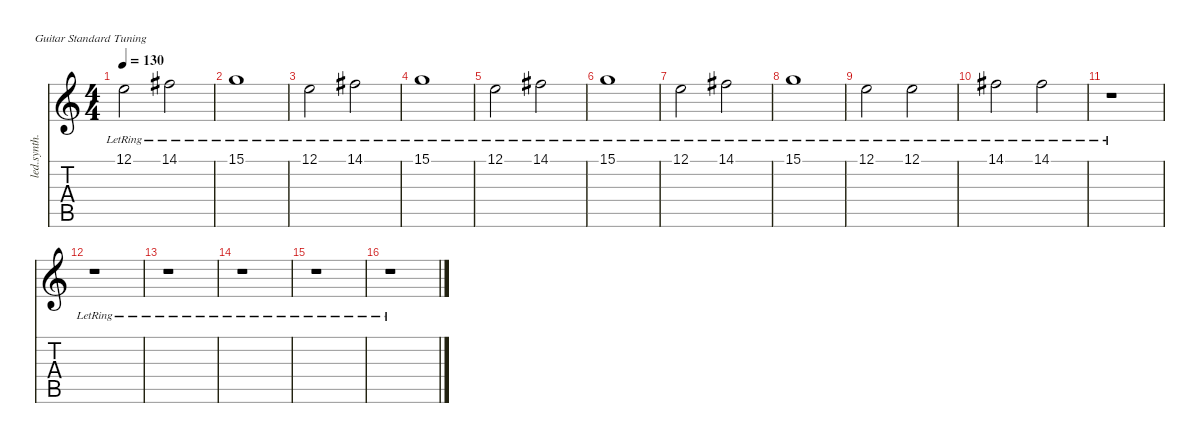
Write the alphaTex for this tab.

\defaultSystemsLayout 4
\hideDynamics
\bracketExtendMode nobrackets
\otherSystemsTrackNameOrientation horizontal
\track ("Track 2" "led.synth.") {instrument lead1square}
\staff {score tabs}
\tuning (E4 B3 G3 D3 A2 E2)
\ts (4 4)
\tempo 130
\clef g2
\ks c
12.1{lr}.2{dy f} 14.1{lr acc #}.2 |
15.1{lr}.1 |
12.1{lr}.2 14.1{lr acc #}.2 |
15.1{lr}.1 |
12.1{lr}.2 14.1{lr acc #}.2 |
15.1{lr}.1 |
12.1{lr}.2 14.1{lr acc #}.2 |
15.1{lr}.1 |
12.1{lr}.2 12.1{lr}.2 |
14.1{lr acc #}.2 14.1{lr acc #}.2 |
r.1 |
r.1 |
r.1 |
r.1 |
r.1 |
r.1
